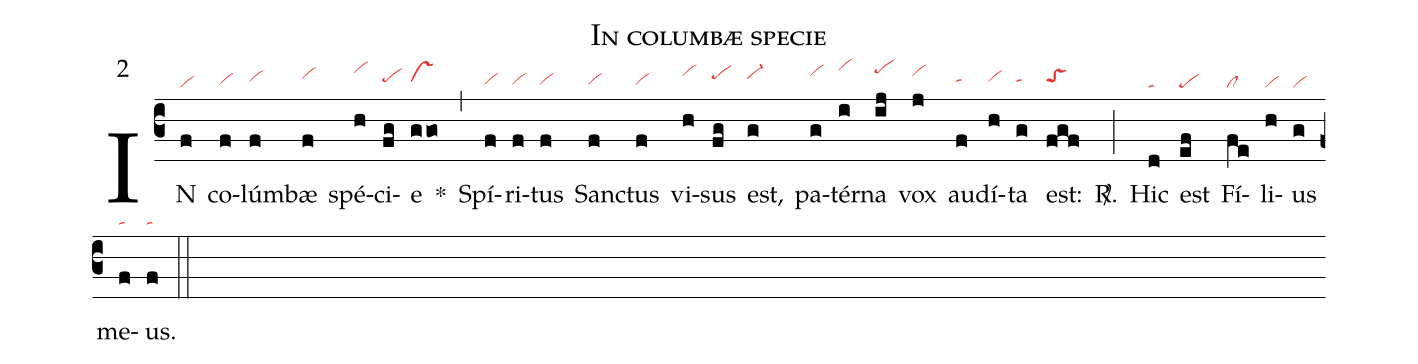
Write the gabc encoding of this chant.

name: In columbæ specie;
mode: 2;
nabc-lines: 1;
%%
(c3)
IN(f|vi) co(f|vihg)lúm(f|vihh)bæ(f|vihi) spé(h|vihk)ci(fg|pehh)e(ggo|vshh) *(,)
Spí(f|vihg)ri(f|vihg)tus(f|vihg) San(f|vihg)ctus(f|vihg) vi(h|vihj)sus(fg|pehi) est,(g|vi-hi) pa(g|vihj)tér(i|vihl)na(ij|pehk) vox(j|vihj) au(f|tahh)dí(h|vihh)ta(g|tahh) est:(fgf|toShh) <sp>R/</sp>.(;)
Hic(d|ta) est(ef|pe) Fí(fe|cl)li(h|vi)us(g|vi) me(f|ta)us.(f|ta) (::)
